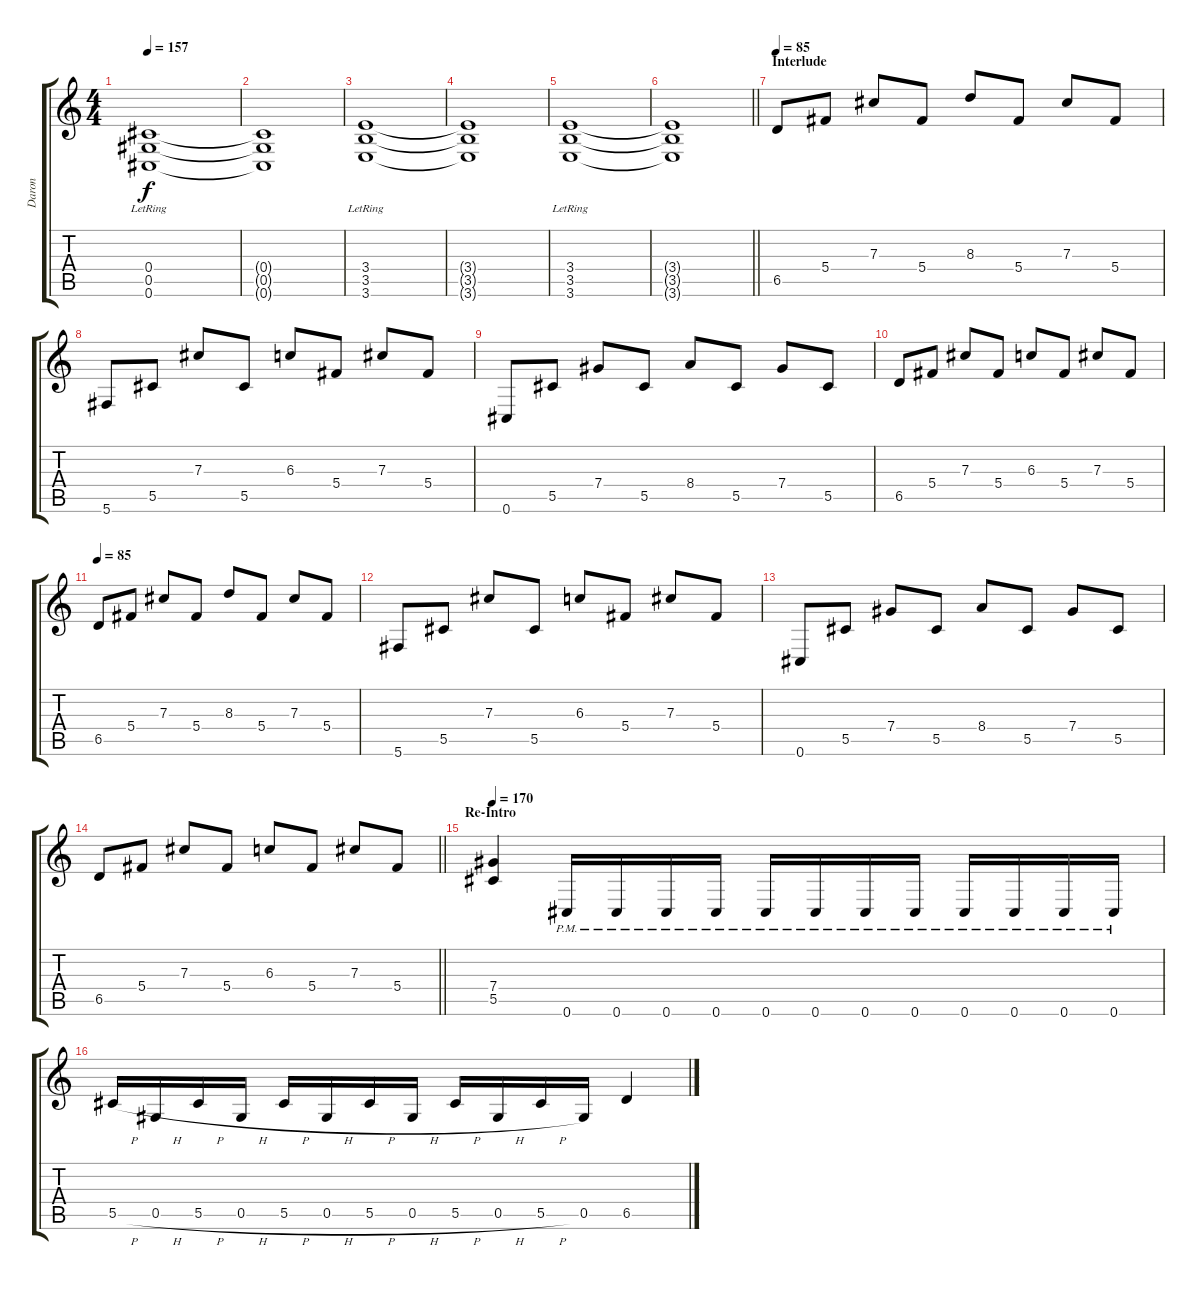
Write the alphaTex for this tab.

\track ("Daron" "Daron") {instrument distortionguitar}
\staff {score tabs}
\tuning (Eb4 Bb3 Gb3 Db3 Ab2 Db2) {hide}
\ts (4 4)
\tempo 157
\clef g2
\ks c
(0.4{lr} 0.5{lr} 0.6{lr}).1{dy f} |
(0.4{t} 0.5{t} 0.6{t}).1 |
(3.4{lr} 3.5{lr} 3.6{lr}).1 |
(3.4{t} 3.5{t} 3.6{t}).1 |
(3.4 3.5 3.6{lr}).1 |
\barLineRight lightlight
(3.4{t} 3.5{t} 3.6{t}).1 |
\section ("" "Interlude")
\tempo 85
6.5.8{instrument electricguitarclean} 5.4.8 7.3.8 5.4.8 8.3.8 5.4.8 7.3.8 5.4.8 |
5.6.8 5.5.8 7.3.8 5.5.8 6.3.8 5.4.8 7.3.8 5.4.8 |
0.6.8 5.5.8 7.4.8 5.5.8 8.4.8 5.5.8 7.4.8 5.5.8 |
6.5.8 5.4.8 7.3.8 5.4.8 6.3.8 5.4.8 7.3.8 5.4.8 |
\tempo 85
6.5.8{instrument electricguitarclean} 5.4.8 7.3.8 5.4.8 8.3.8 5.4.8 7.3.8 5.4.8 |
5.6.8 5.5.8 7.3.8 5.5.8 6.3.8 5.4.8 7.3.8 5.4.8 |
0.6.8 5.5.8 7.4.8 5.5.8 8.4.8 5.5.8 7.4.8 5.5.8 |
\barLineRight lightlight
6.5.8 5.4.8 7.3.8 5.4.8 6.3.8 5.4.8 7.3.8 5.4.8 |
\section ("" "Re-Intro")
\tempo 170
(7.4 5.5).4{instrument distortionguitar} 0.6{pm}.16 0.6{pm}.16 0.6{pm}.16 0.6{pm}.16 0.6{pm}.16 0.6{pm}.16 0.6{pm}.16 0.6{pm}.16 0.6{pm}.16 0.6{pm}.16 0.6{pm}.16 0.6{pm}.16 |
5.5{h}.16 0.5{h}.16 5.5{h}.16 0.5{h}.16 5.5{h}.16 0.5{h}.16 5.5{h}.16 0.5{h}.16 5.5{h}.16 0.5{h}.16 5.5{h}.16 0.5.16 6.5.4
